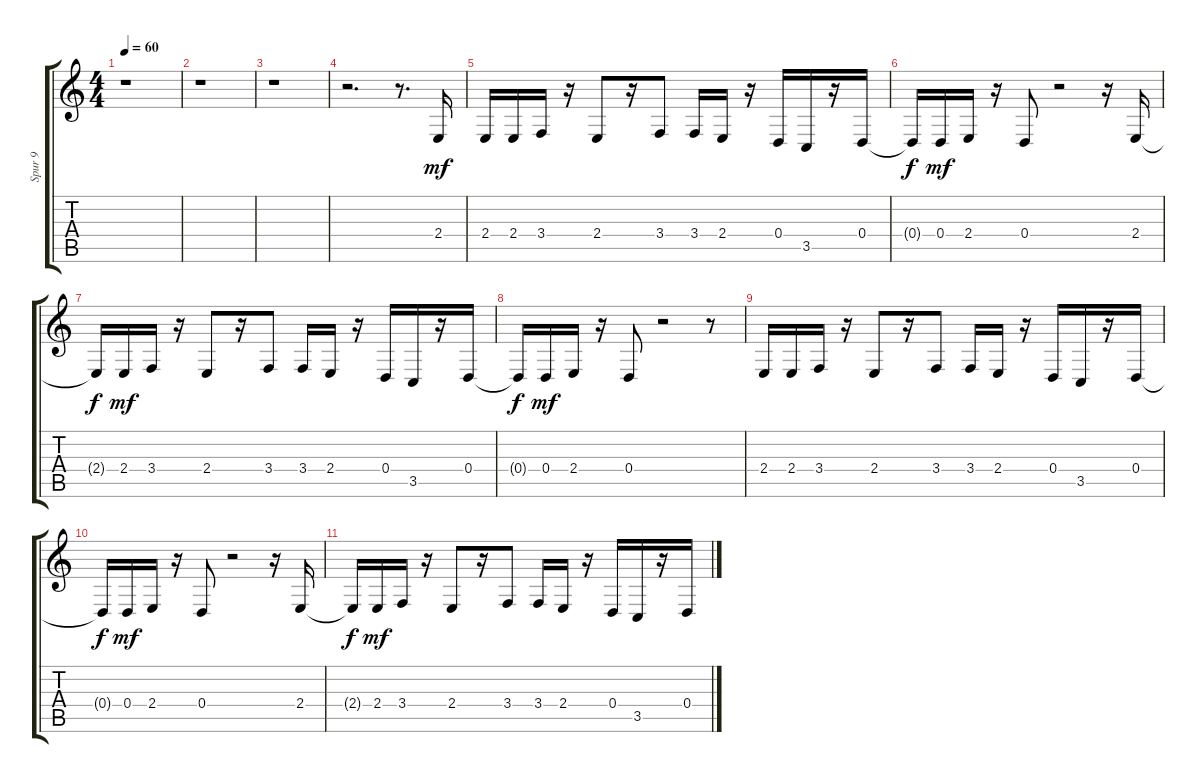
\track ("Spur 9" "Spur 9") {instrument acousticgrandpiano}
\staff {score tabs}
\tuning (E4 B3 G3 D3 A2 E2) {hide}
\ts (4 4)
\tempo 60
\clef g2
\ks c
r.1{dy mf} |
r.1 |
r.1 |
r.2{d} r.8{d} 2.4.16 |
2.4.16 2.4.16 3.4.16 r.16 2.4.8 r.16 3.4.8 3.4.16 2.4.16 r.16 0.4.16 3.5.16 r.16 0.4.16 |
0.4{t}.16{dy f} 0.4.16{dy mf} 2.4.16 r.16 0.4.8 r.2 r.16 2.4.16 |
2.4{t}.16{dy f} 2.4.16{dy mf} 3.4.16 r.16 2.4.8 r.16 3.4.8 3.4.16 2.4.16 r.16 0.4.16 3.5.16 r.16 0.4.16 |
0.4{t}.16{dy f} 0.4.16{dy mf} 2.4.16 r.16 0.4.8 r.2 r.8 |
2.4.16 2.4.16 3.4.16 r.16 2.4.8 r.16 3.4.8 3.4.16 2.4.16 r.16 0.4.16 3.5.16 r.16 0.4.16 |
0.4{t}.16{dy f} 0.4.16{dy mf} 2.4.16 r.16 0.4.8 r.2 r.16 2.4.16 |
2.4{t}.16{dy f} 2.4.16{dy mf} 3.4.16 r.16 2.4.8 r.16 3.4.8 3.4.16 2.4.16 r.16 0.4.16 3.5.16 r.16 0.4.16
